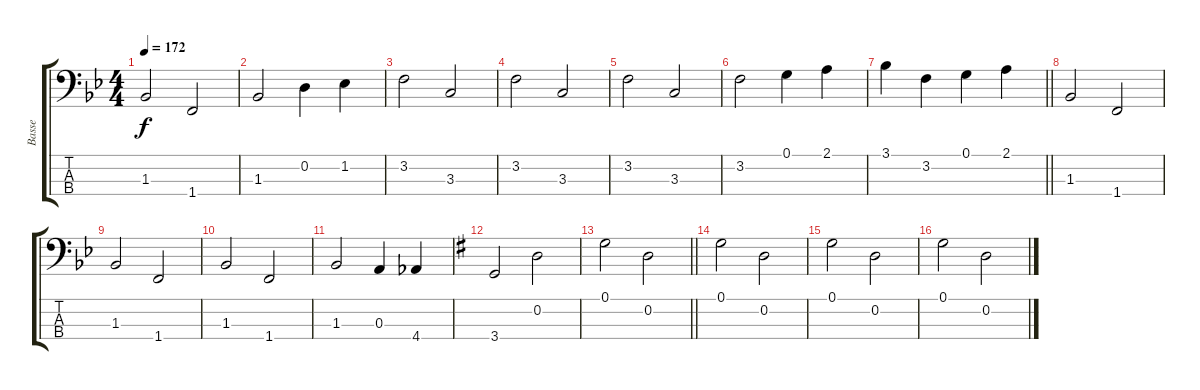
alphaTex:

\track ("Basse" "Basse") {instrument electricbassfinger}
\staff {score tabs}
\tuning (G2 D2 A1 E1) {hide}
\ts (4 4)
\tempo 172
\clef f4
\ks bb
1.3.2{dy f} 1.4.2 |
1.3.2 0.2.4 1.2.4 |
3.2.2 3.3.2 |
3.2.2 3.3.2 |
3.2.2 3.3.2 |
3.2.2 0.1.4 2.1.4 |
\barLineRight lightlight
3.1.4 3.2.4 0.1.4 2.1.4 |
1.3.2 1.4.2 |
1.3.2 1.4.2 |
1.3.2 1.4.2 |
1.3.2 0.3.4 4.4.4 |
\ks g
3.4.2 0.2.2 |
\barLineRight lightlight
0.1.2 0.2.2 |
0.1.2 0.2.2 |
0.1.2 0.2.2 |
0.1.2 0.2.2
